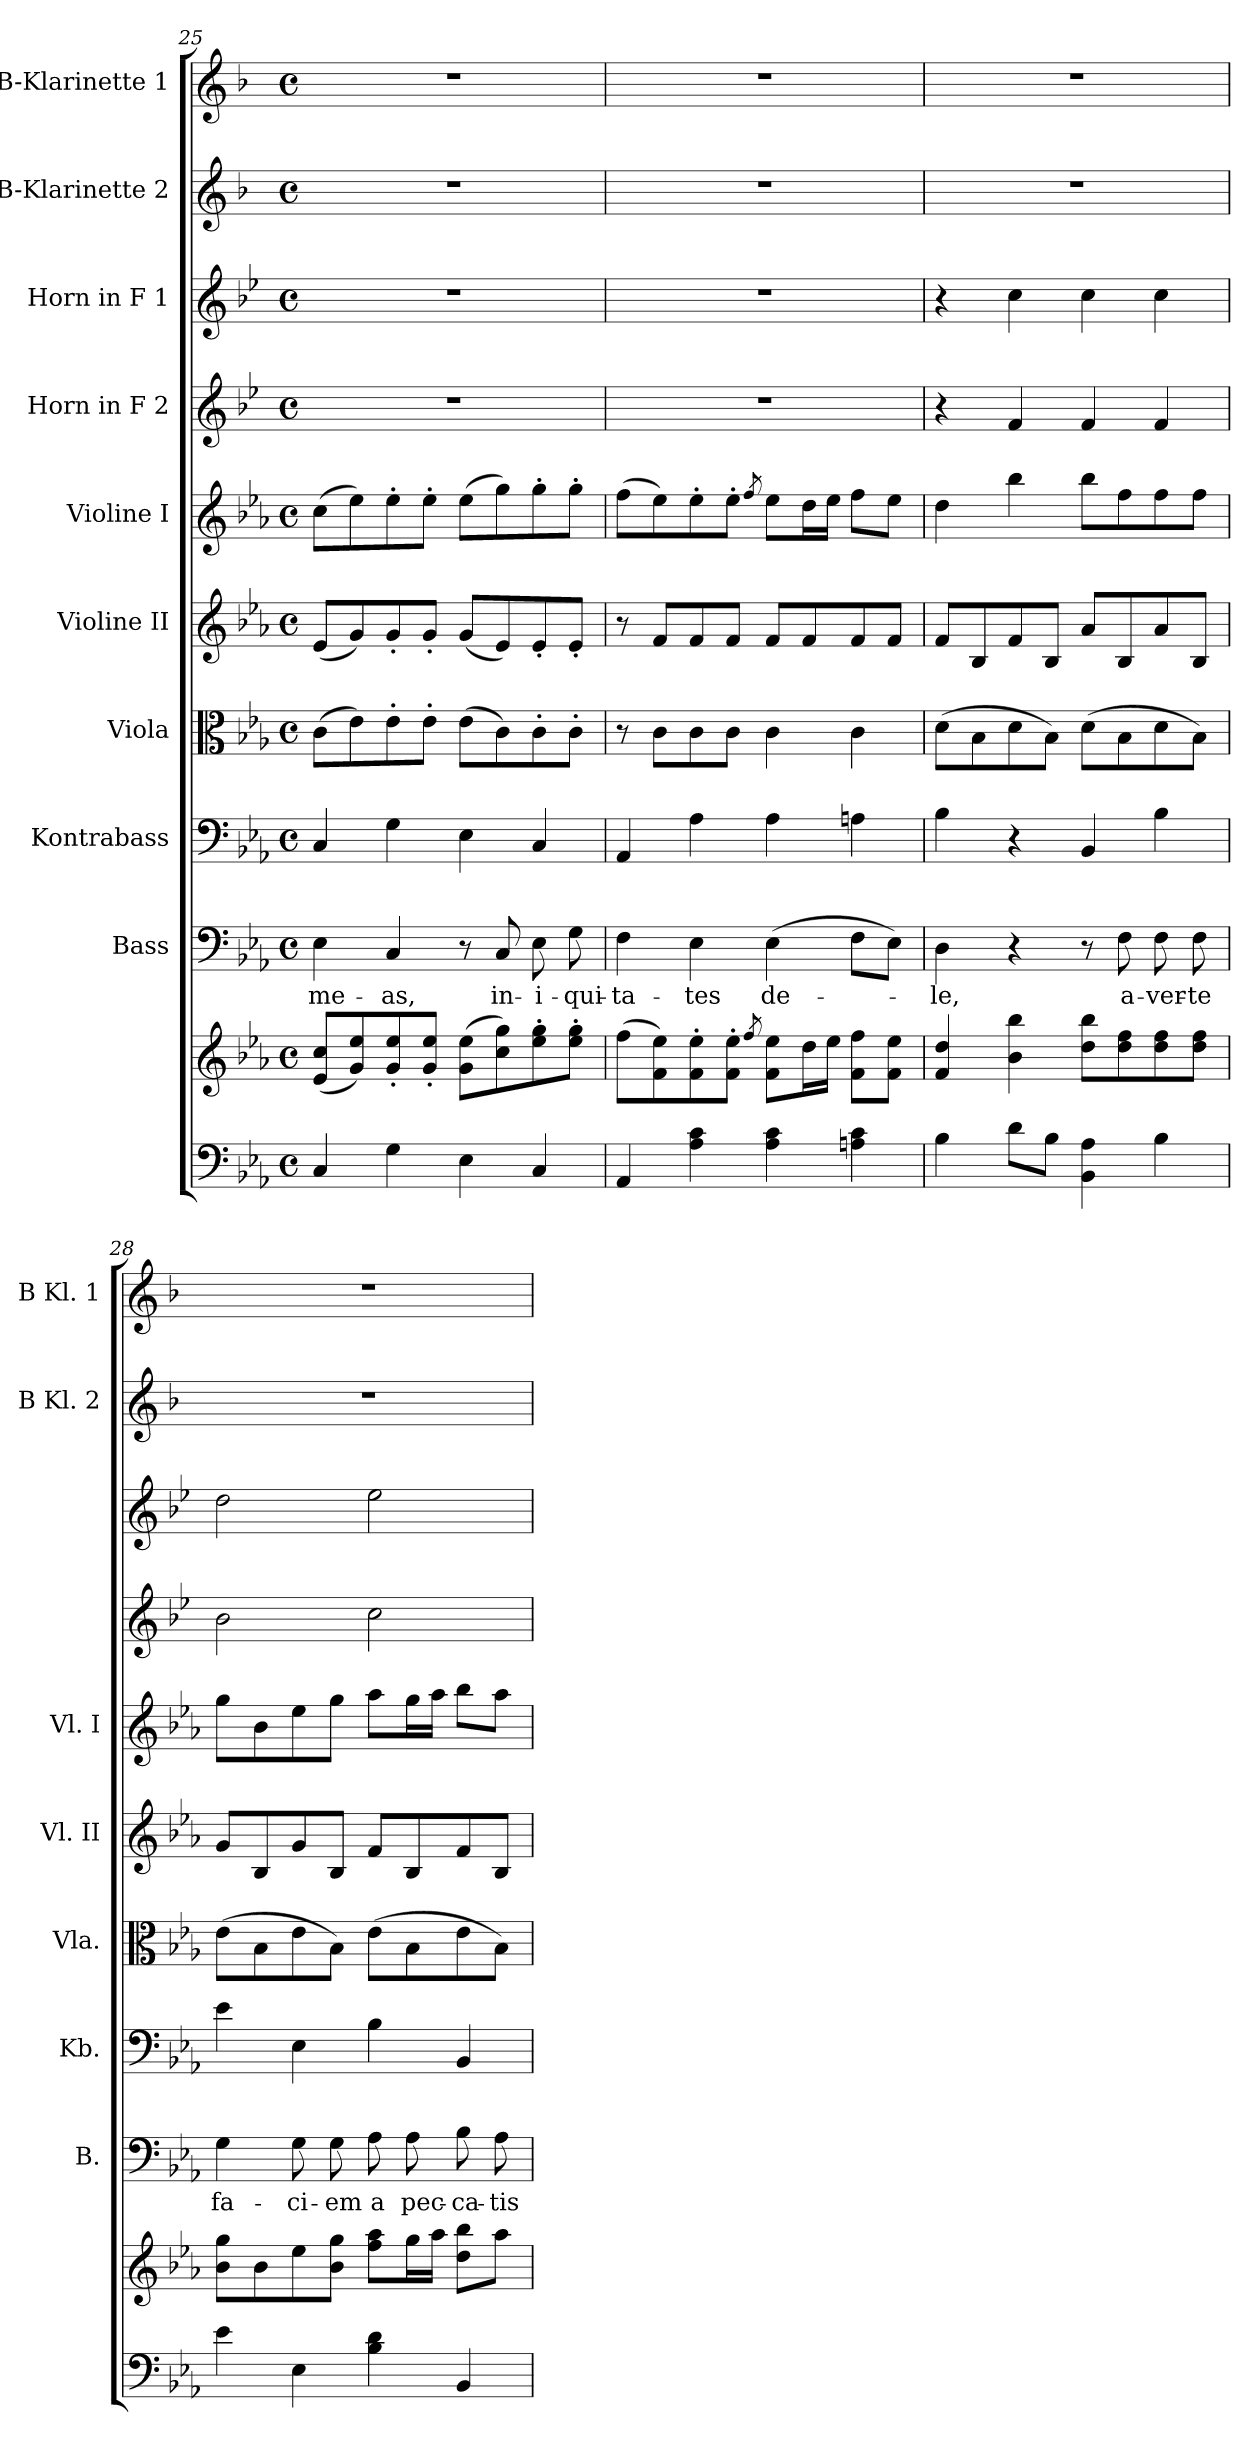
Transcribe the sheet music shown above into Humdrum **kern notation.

**kern	**kern	**kern	**text	**kern	**kern	**kern	**kern	**kern	**kern	**kern	**kern
*part10	*part10	*part9	*part9	*part8	*part7	*part6	*part5	*part4	*part3	*part2	*part1
*staff11	*staff10	*staff9	*staff9	*staff8	*staff7	*staff6	*staff5	*staff4	*staff3	*staff2	*staff1
*	*	*I"Bass	*	*I"Kontrabass	*I"Viola	*I"Violine II	*I"Violine I	*I"Horn in F 2	*I"Horn in F 1	*I"B-Klarinette 2	*I"B-Klarinette 1
*	*	*I'B.	*	*I'Kb.	*I'Vla.	*I'Vl. II	*I'Vl. I	*	*	*I'B Kl. 2	*I'B Kl. 1
*clefF4	*clefG2	*clefF4	*	*clefF4	*clefC3	*clefG2	*clefG2	*clefG2	*clefG2	*clefG2	*clefG2
*	*	*	*	*ITrd7c12	*	*	*	*ITrd4c7	*ITrd4c7	*ITrd1c2	*ITrd1c2
*k[b-e-a-]	*k[b-e-a-]	*k[b-e-a-]	*	*k[b-e-a-]	*k[b-e-a-]	*k[b-e-a-]	*k[b-e-a-]	*k[b-e-a-]	*k[b-e-a-]	*k[b-e-a-]	*k[b-e-a-]
*E-:	*E-:	*E-:	*	*E-:	*E-:	*E-:	*E-:	*E-:	*E-:	*E-:	*E-:
*M4/4	*M4/4	*M4/4	*	*M4/4	*M4/4	*M4/4	*M4/4	*M4/4	*M4/4	*M4/4	*M4/4
*met(c)	*met(c)	*met(c)	*	*met(c)	*met(c)	*met(c)	*met(c)	*met(c)	*met(c)	*met(c)	*met(c)
=25	=25	=25	=25	=25	=25	=25	=25	=25	=25	=25	=25
!	!	!	!LO:LY:b	!	!	!	!	!	!	!	!
4C/	(<8e-/ 8cc/L	4E-\	me-	4CC/	(>8c\L	(<8e-/L	(>8cc\L	1r	1r	1r	1r
.	8g/ 8ee-/)	.	.	.	8e-\)	8g/)	8ee-\)	.	.	.	.
!	!	!	!LO:LY:b	!	!	!	!	!	!	!	!
4G\	8g/'< 8ee-/'<	4C/	-as,	4GG\	8e-'>\	8g'</	8ee-'>\	.	.	.	.
.	8g/'< 8ee-/'<J	.	.	.	8e-'>\J	8g'</J	8ee-'>\J	.	.	.	.
4E-\	(>8g\ 8ee-\L	8r	.	4EE-\	(>8e-\L	(<8g/L	(>8ee-\L	.	.	.	.
!	!	!	!LO:LY:b	!	!	!	!	!	!	!	!
.	8cc\ 8gg\)	8C/	in-	.	8c\)	8e-/)	8gg\)	.	.	.	.
!	!	!	!LO:LY:b	!	!	!	!	!	!	!	!
4C/	8ee-\'> 8gg\'>	8E-\	-i-	4CC/	8c'>\	8e-'</	8gg'>\	.	.	.	.
!	!	!	!LO:LY:b	!	!	!	!	!	!	!	!
.	8ee-\'> 8gg\'>J	8G\	-qui-	.	8c'>\J	8e-'</J	8gg'>\J	.	.	.	.
=26	=26	=26	=26	=26	=26	=26	=26	=26	=26	=26	=26
!	!	!	!LO:LY:b	!	!	!	!	!	!	!	!
4AA-/	(>8ff\L	4F\	-ta-	4AAA-/	8r	8r	(>8ff\L	1r	1r	1r	1r
.	8f\ 8ee-\)	.	.	.	8c\L	8f/L	8ee-\)	.	.	.	.
!	!	!	!LO:LY:b	!	!	!	!	!	!	!	!
4A-\ 4c\	8f\'> 8ee-\'>	4E-\	-tes	4AA-\	8c\	8f/	8ee-'>\	.	.	.	.
.	8f\'> 8ee-\'>J	.	.	.	8c\J	8f/J	8ee-'>\J	.	.	.	.
.	8qff/	.	.	.	.	.	8qff/	.	.	.	.
!	!	!	!LO:LY:b	!	!	!	!	!	!	!	!
4A-\ 4c\	8f\ 8ee-\L	(>4E-\	de-	4AA-\	4c\	8f/L	8ee-\L	.	.	.	.
.	16dd\L	.	.	.	.	8f/	16dd\L	.	.	.	.
.	16ee-\JJ	.	.	.	.	.	16ee-\JJ	.	.	.	.
4An\ 4c\	8f\ 8ff\L	8F\L	.	4AAn\	4c\	8f/	8ff\L	.	.	.	.
.	8f\ 8ee-\J	8E-\J)	.	.	.	8f/J	8ee-\J	.	.	.	.
=27	=27	=27	=27	=27	=27	=27	=27	=27	=27	=27	=27
!	!	!	!LO:LY:b	!	!	!	!	!	!	!	!
4B-\	4f/ 4dd/	4D\	-le,	4BB-\	(>8d\L	8f/L	4dd\	4r	4r	1r	1r
.	.	.	.	.	8B-\	8B-/	.	.	.	.	.
8d\L	4b-\ 4bb-\	4r	.	4r	8d\	8f/	4bb-\	4B-/	4f\	.	.
8B-\J	.	.	.	.	8B-\J)	8B-/J	.	.	.	.	.
4BB-\ 4A-\	8dd\ 8bb-\L	8r	.	4BBB-/	(>8d\L	8a-/L	8bb-\L	4B-/	4f\	.	.
!	!	!	!LO:LY:b	!	!	!	!	!	!	!	!
.	8dd\ 8ff\	8F\	a-	.	8B-\	8B-/	8ff\	.	.	.	.
!	!	!	!LO:LY:b	!	!	!	!	!	!	!	!
4B-\	8dd\ 8ff\	8F\	-ver-	4BB-\	8d\	8a-/	8ff\	4B-/	4f\	.	.
!	!	!	!LO:LY:b	!	!	!	!	!	!	!	!
.	8dd\ 8ff\J	8F\	-te	.	8B-\J)	8B-/J	8ff\J	.	.	.	.
!!LO:PB:g=z
=28	=28	=28	=28	=28	=28	=28	=28	=28	=28	=28	=28
!	!	!	!LO:LY:b	!	!	!	!	!	!	!	!
4e-\	8b-\ 8gg\L	4G\	fa-	4E-\	(>8e-\L	8g/L	8gg\L	2e-\	2g\	1r	1r
.	8b-\	.	.	.	8B-\	8B-/	8b-\	.	.	.	.
!	!	!	!LO:LY:b	!	!	!	!	!	!	!	!
4E-\	8ee-\	8G\	-ci-	4EE-\	8e-\	8g/	8ee-\	.	.	.	.
!	!	!	!LO:LY:b	!	!	!	!	!	!	!	!
.	8b-\ 8gg\J	8G\	-em	.	8B-\J)	8B-/J	8gg\J	.	.	.	.
!	!	!	!LO:LY:b	!	!	!	!	!	!	!	!
4B-\ 4d\	8ff\ 8aa-\L	8A-\	a	4BB-\	(>8e-\L	8f/L	8aa-\L	2f\	2a-\	.	.
!	!	!	!LO:LY:b	!	!	!	!	!	!	!	!
.	16gg\L	8A-\	pec-	.	8B-\	8B-/	16gg\L	.	.	.	.
.	16aa-\JJ	.	.	.	.	.	16aa-\JJ	.	.	.	.
!	!	!	!LO:LY:b	!	!	!	!	!	!	!	!
4BB-/	8dd\ 8bb-\L	8B-\	-ca-	4BBB-/	8e-\	8f/	8bb-\L	.	.	.	.
!	!	!	!LO:LY:b	!	!	!	!	!	!	!	!
.	8aa-\J	8A-\	-tis	.	8B-\J)	8B-/J	8aa-\J	.	.	.	.
=	=	=	=	=	=	=	=	=	=	=	=
*-	*-	*-	*-	*-	*-	*-	*-	*-	*-	*-	*-
